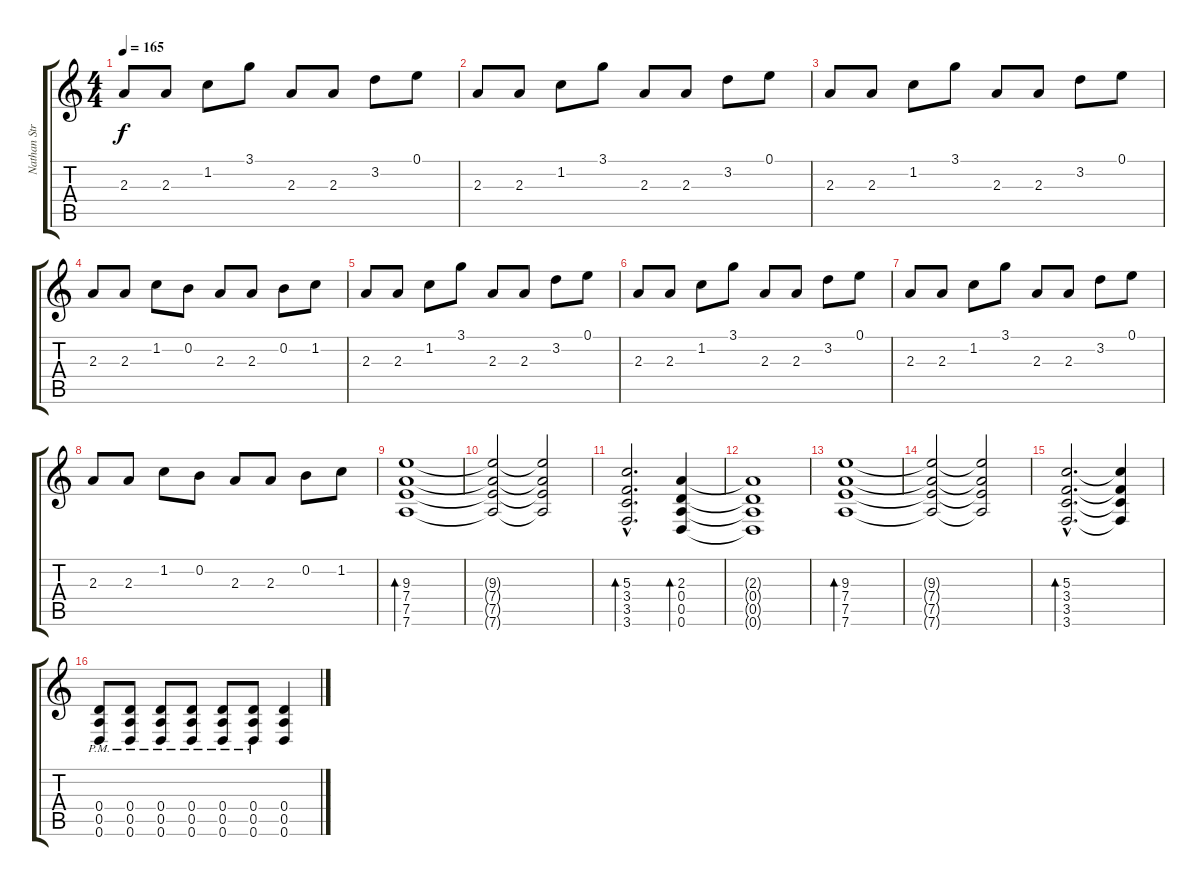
\track ("Nathan Strayer" "Nathan Str") {instrument distortionguitar}
\staff {score tabs}
\tuning (E4 B3 G3 D3 A2 D2) {hide}
\ts (4 4)
\tempo 165
\clef g2
\ks c
2.3.8{dy f} 2.3.8 1.2.8 3.1.8 2.3.8 2.3.8 3.2.8 0.1.8 |
2.3.8 2.3.8 1.2.8 3.1.8 2.3.8 2.3.8 3.2.8 0.1.8 |
2.3.8 2.3.8 1.2.8 3.1.8 2.3.8 2.3.8 3.2.8 0.1.8 |
2.3.8 2.3.8 1.2.8 0.2.8 2.3.8 2.3.8 0.2.8 1.2.8 |
2.3.8 2.3.8 1.2.8 3.1.8 2.3.8 2.3.8 3.2.8 0.1.8 |
2.3.8 2.3.8 1.2.8 3.1.8 2.3.8 2.3.8 3.2.8 0.1.8 |
2.3.8 2.3.8 1.2.8 3.1.8 2.3.8 2.3.8 3.2.8 0.1.8 |
2.3.8 2.3.8 1.2.8 0.2.8 2.3.8 2.3.8 0.2.8 1.2.8 |
(9.3 7.4 7.5 7.6).1{bd 60} |
(9.3{t} 7.4{t} 7.5{t} 7.6{t}).2 (9.3{t} 7.4{t} 7.5{t} 7.6{t}).2 |
(5.3{hac} 3.4{hac} 3.5{hac} 3.6{hac}).2{d bd 60} (2.3 0.4 0.5 0.6).4{bd 60} |
(2.3{t} 0.4{t} 0.5{t} 0.6{t}).1 |
(9.3 7.4 7.5 7.6).1{bd 60} |
(9.3{t} 7.4{t} 7.5{t} 7.6{t}).2 (9.3{t} 7.4{t} 7.5{t} 7.6{t}).2 |
(5.3{hac} 3.4{hac} 3.5{hac} 3.6{hac}).2{d bd 60} (5.3{t} 3.4{t} 3.5{t} 3.6{t}).4 |
(0.4{pm} 0.5{pm} 0.6{pm}).8 (0.4{pm} 0.5{pm} 0.6{pm}).8 (0.4{pm} 0.5{pm} 0.6{pm}).8 (0.4{pm} 0.5{pm} 0.6{pm}).8 (0.4{pm} 0.5{pm} 0.6{pm}).8 (0.4{pm} 0.5{pm} 0.6{pm}).8 (0.4 0.5 0.6).4
